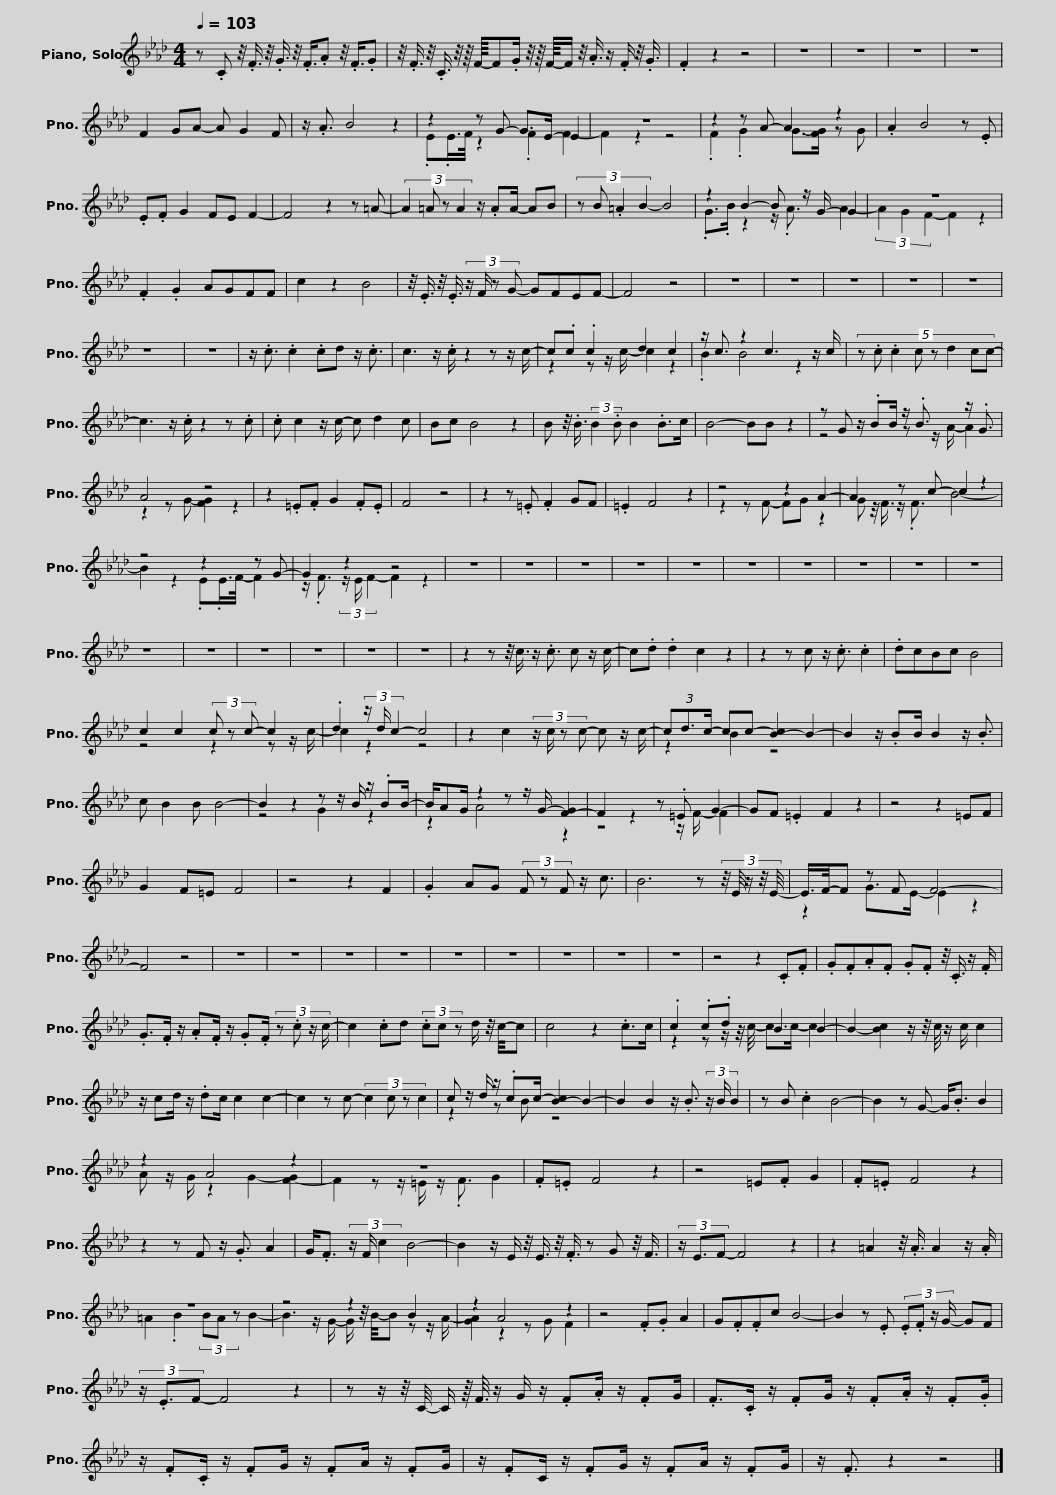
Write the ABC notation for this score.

X:1
%%score ( 1 2 )
L:1/8
Q:1/4=103
M:4/4
I:linebreak $
K:Ab
V:1 treble
V:2 treble
V:1
 z .C z/4 .F3/4 z/4 .G3/4 z/4 .F3/4.A z/4 .F3/4.G | z/4 .F3/4 z/4 .C3/4 z/4 z/8 F/8-F.G/ z/4 z/8 F/8-F/ z/4 .A3/4 z/ .F/ z/4 .G3/4 | .F2 z2 z4 | z8 | z8 |$ %5
 z8 | z8 | F2 GA- A G2 F | z/ .A3/2 B4 z2 | z2 z G- G>E- E2 | %10
 z8 | z2 z A- A2 z2 |$ .A2 B4 z .E | .E.F G2 FE F2- | F4 z2 z =A- | %15
 (3:2:4A2 =A z A2 z/ .AA/- AB | (3:2:4z B .=A2 B2- B4 | z2 B2- B z/ G/- G2 |$ z8 | .F2 .G2 AGFF | %20
 c2 z2 B4 | z/4 .E3/4 z/4 .E3/4 (3:2:4z/ F/ z G- GFEF- | F4 z4 | z8 | z8 | %25
 z8 | z8 |$ z8 | z8 | z8 | %30
 z/ .c3/2 .c2 .cd z/ .c3/2 | c3 z/ .c/ z2 z z/ c/- | c.c .c2 d2 c2 | z/ c3/2 z2 c3 z/ c/ |$ (5:4:8z .c .c2 c z d2 cc- | %35
 c3 z/ .c/ z2 z .c | .c c2 z/ c/- c d2 c | Bc B4 z2 | B z/4 .B3/4 (3:2:2B2 .B B2 .B>c | B4- BB z2 |$ %40
 z G z/ .BB/ z/ .B3/2 z/ .G3/2 | A4 z4 | z2 .=E.F G2 .F.E | F4 z4 | z2 z .=E .F2 GF | %45
 .=E2 F4 z2 |$ z4 z2 A2- | A2 z c- c2 z2 | z4 z2 z G- | G2 z2 z4 | %50
 z8 | z8 | z8 | z8 |$ z8 | %55
 z8 | z8 | z8 | z8 | z8 | %60
 z8 | z8 | z8 | z8 | z8 | %65
 z8 | z2 z z/4 c3/4 z/ .c3/2 c z/ c/- | c.d .d2 c2 z2 |$ z2 z c z/ .c3/2 .c2 | .dcBc B4 | %70
 c2 c2 (3c z c- c2 | .d2 (3z/ d/ c2- c4 | z2 c2 (3:2:4z/ c/ z c- c z/ c/- |$ (3cd3/2c/- cc- [B-c]2 B2- | B2 z/ .BB/ B2 z/ .B3/2 | %75
 c B2 B B4- | B2 z2 z z/ B/ z/ .BB/- | B/AG/ z2 z z/ G/- [F-G]2 |$ F2 z2 z .=E G2- | GF .=E2 F2 z2 | %80
 z4 z2 =EF | G2 F=E F4 | z4 z2 F2 | .G2 AG (3F z F z/ c3/2 |$ B6 z (3:2:5z/4 E/4 z/ z/4 E/4- | %85
 E/>F/-F z F F4- | F4 z4 | z8 | z8 | z8 | %90
 z8 | z8 | z8 | z8 | z8 | %95
 z8 |$ z4 z2 .C.F | .G.F.A.F .G.F z/4 .C3/4 z/ .F/ | .G>.F z/ .A.F/ z/ .G.F/ (3:2:4z .c z/ c/- | c2 .cd (3.cc z d/ z/4 c/4-c | %100
 c4 z2 .c>c |$ .c2 .c.d B2 B2- | B2- [Bc]2 z/ z/4 c/4 z/ c/ c2 | z/ cd/ z/ .dc/ c2 c2- | c2 z c- (3:2:4c2 c z c2 |$ %105
 c z/ d/ z/ .cc/- [B-c]2 B2- | B2 B2 z/ .B3/2 (3z/ B/ B2 | z B .c2 B4- | B2 z G- G<.B B2 | z2 A4 z2 |$ %110
 z8 | .F.=E F4 z2 | z4 =E.F G2 | .F.=E F4 z2 | z2 z F z/ .G3/2 A2 | %115
 G<.F (3z/ F/ c2 B4- |$ B2 z/ E/ z/4 E3/4 z/4 .F3/4 z G z/4 F3/4 | (3z/ E3/2F- F4 z2 | z2 =A2 z/4 .A3/4 A2 z/ .A/ | z8 |$ %120
 z4 z2 B2 | z2 A4 z2 | z4 .F.G A2 | G.F.Fc B4- | B2 z .E (3:2:4.E.F z/ G/- GF | %125
 (3z/ .E3/2F- F4 z2 |$ z z/ z/4 C/4- C/ z/8 F3/8 z/ G/ z/ .F.A/ z/ .FG/ | .F>.C z/ .FG/ z/ .F.A/ z/ .F.G/ | z/ .F.C/ z/ .FG/ z/ .FA/ z/ .FG/ |$ z/ .FC/ z/ .FG/ z/ .FA/ z/ .FG/ | %130
 z/ .F3/2 z2 z4 |] %131
V:2
 x8 | x8 | x8 | x8 | x8 |$ %5
 x8 | x8 | x8 | x8 | .E.E/>F/ z2 .F2 F2- | %10
 F2 z2 z4 | .F2 .G2 G->[FG] z G |$ x8 | x8 | x8 | %15
 x8 | x8 | .G>.B z2 z/ .A3/2 A2- |$ (3A2 G2 F2- F2 z2 | x8 | %20
 x8 | x8 | x8 | x8 | x8 | %25
 x8 | x8 |$ x8 | x8 | x8 | %30
 x8 | x8 | z2 z z/ c/- c2 z2 | .B2 B4 z2 |$ x8 | %35
 x8 | x8 | x8 | x8 | x8 |$ %40
 z4 z z/ A/- A2 | z2 z G- [FG]2 z2 | x8 | x8 | x8 | %45
 x8 |$ z2 z F- FG z2 | G z/4 F3/4 z/ .F3/2 B4- | B2 z2 .E.E/>F/- F2 | z/ .F3/2 (3z/ E/ F2- F2 z2 | %50
 x8 | x8 | x8 | x8 |$ x8 | %55
 x8 | x8 | x8 | x8 | x8 | %60
 x8 | x8 | x8 | x8 | x8 | %65
 x8 | x8 | x8 |$ x8 | x8 | %70
 z4 z2 z z/ c/- | c2 z2 z4 | x8 |$ z2 B2 z4 | x8 | %75
 x8 | z4 G2 z2 | z2 A4 z2 |$ z4 z z/ F/- F2 | x8 | %80
 x8 | x8 | x8 | x8 |$ x8 | %85
 z2 G>E- E2 z2 | x8 | x8 | x8 | x8 | %90
 x8 | x8 | x8 | x8 | x8 | %95
 x8 |$ x8 | x8 | x8 | x8 | %100
 x8 |$ z2 z z/ z/4 c/4- c>c- c2 | x8 | x8 | x8 |$ %105
 z2 z B z4 | x8 | x8 | x8 | A z/ G/ z2 G2- [F-G]2 |$ %110
 F2 z z/ =E/ z/ .F3/2 G2 | x8 | x8 | x8 | x8 | %115
 x8 |$ x8 | x8 | x8 | =A2 .B2 (3BA z B2- |$ %120
 B3 z/ G/- G/ z/4 B/4-B z z/ A/- | [GA]2 z2 z G F2 | x8 | x8 | x8 | %125
 x8 |$ x8 | x8 | x8 |$ x8 | %130
 x8 |] %131
